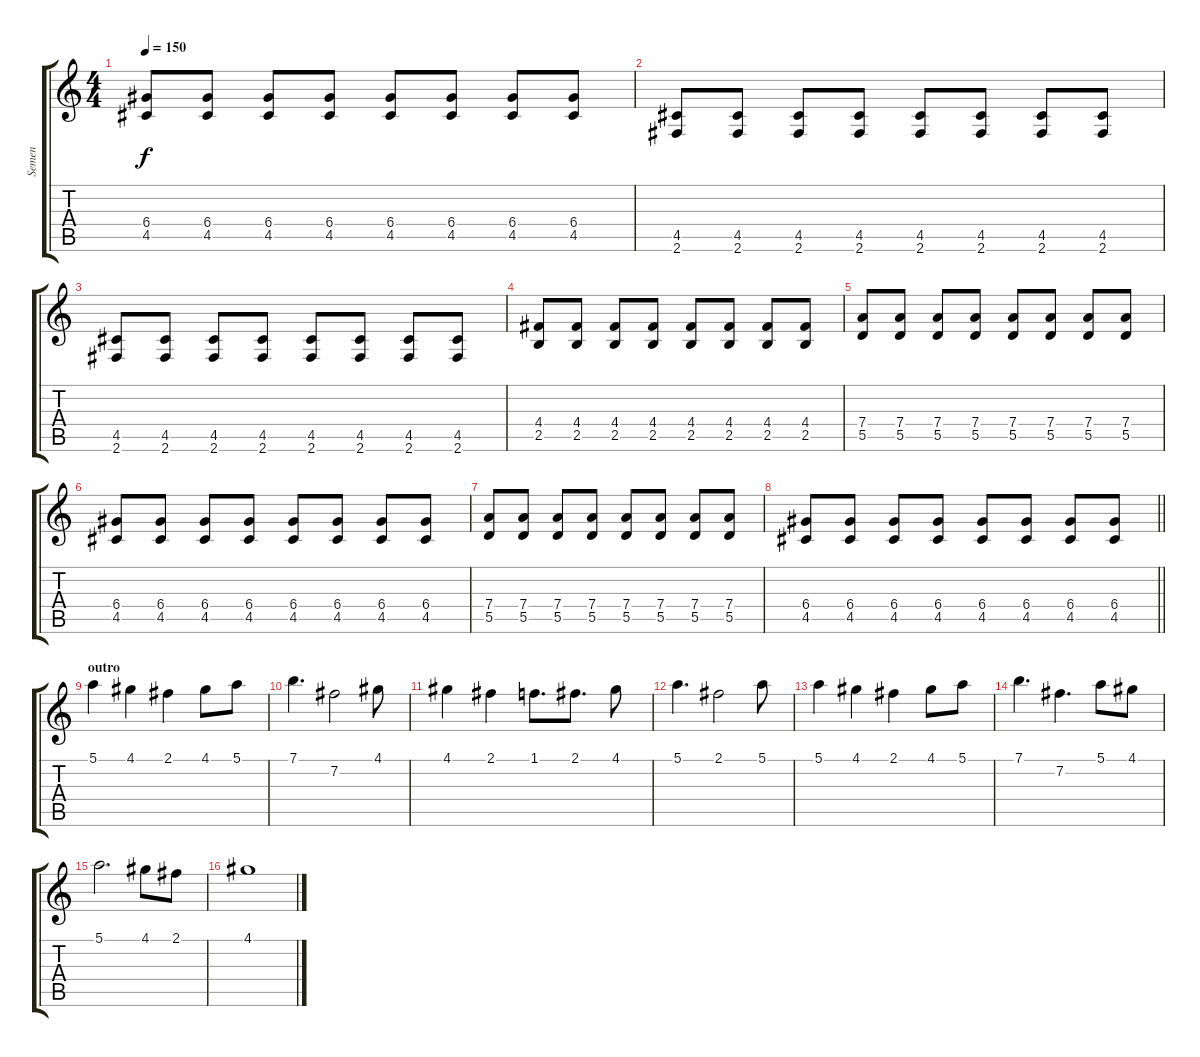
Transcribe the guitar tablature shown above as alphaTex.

\track ("Semen" "Semen") {instrument overdrivenguitar}
\staff {score tabs}
\tuning (E4 B3 G3 D3 A2 E2) {hide}
\ts (4 4)
\tempo 150
\clef g2
\ks c
(6.4 4.5).8{dy f} (6.4 4.5).8 (6.4 4.5).8 (6.4 4.5).8 (6.4 4.5).8 (6.4 4.5).8 (6.4 4.5).8 (6.4 4.5).8 |
(4.5 2.6).8 (4.5 2.6).8 (4.5 2.6).8 (4.5 2.6).8 (4.5 2.6).8 (4.5 2.6).8 (4.5 2.6).8 (4.5 2.6).8 |
(4.5 2.6).8 (4.5 2.6).8 (4.5 2.6).8 (4.5 2.6).8 (4.5 2.6).8 (4.5 2.6).8 (4.5 2.6).8 (4.5 2.6).8 |
(4.4 2.5).8 (4.4 2.5).8 (4.4 2.5).8 (4.4 2.5).8 (4.4 2.5).8 (4.4 2.5).8 (4.4 2.5).8 (4.4 2.5).8 |
(7.4 5.5).8 (7.4 5.5).8 (7.4 5.5).8 (7.4 5.5).8 (7.4 5.5).8 (7.4 5.5).8 (7.4 5.5).8 (7.4 5.5).8 |
(6.4 4.5).8 (6.4 4.5).8 (6.4 4.5).8 (6.4 4.5).8 (6.4 4.5).8 (6.4 4.5).8 (6.4 4.5).8 (6.4 4.5).8 |
(7.4 5.5).8 (7.4 5.5).8 (7.4 5.5).8 (7.4 5.5).8 (7.4 5.5).8 (7.4 5.5).8 (7.4 5.5).8 (7.4 5.5).8 |
\barLineRight lightlight
(6.4 4.5).8 (6.4 4.5).8 (6.4 4.5).8 (6.4 4.5).8 (6.4 4.5).8 (6.4 4.5).8 (6.4 4.5).8 (6.4 4.5).8 |
\section ("" "outro")
5.1.4 4.1.4 2.1.4 4.1.8 5.1.8 |
7.1.4{d} 7.2.2 4.1.8 |
4.1.4 2.1.4 1.1.8{d} 2.1.8{d} 4.1.8 |
5.1.4{d} 2.1.2 5.1.8 |
5.1.4 4.1.4 2.1.4 4.1.8 5.1.8 |
7.1.4{d} 7.2.4{d} 5.1.8 4.1.8 |
5.1.2{d} 4.1.8 2.1.8 |
4.1.1
